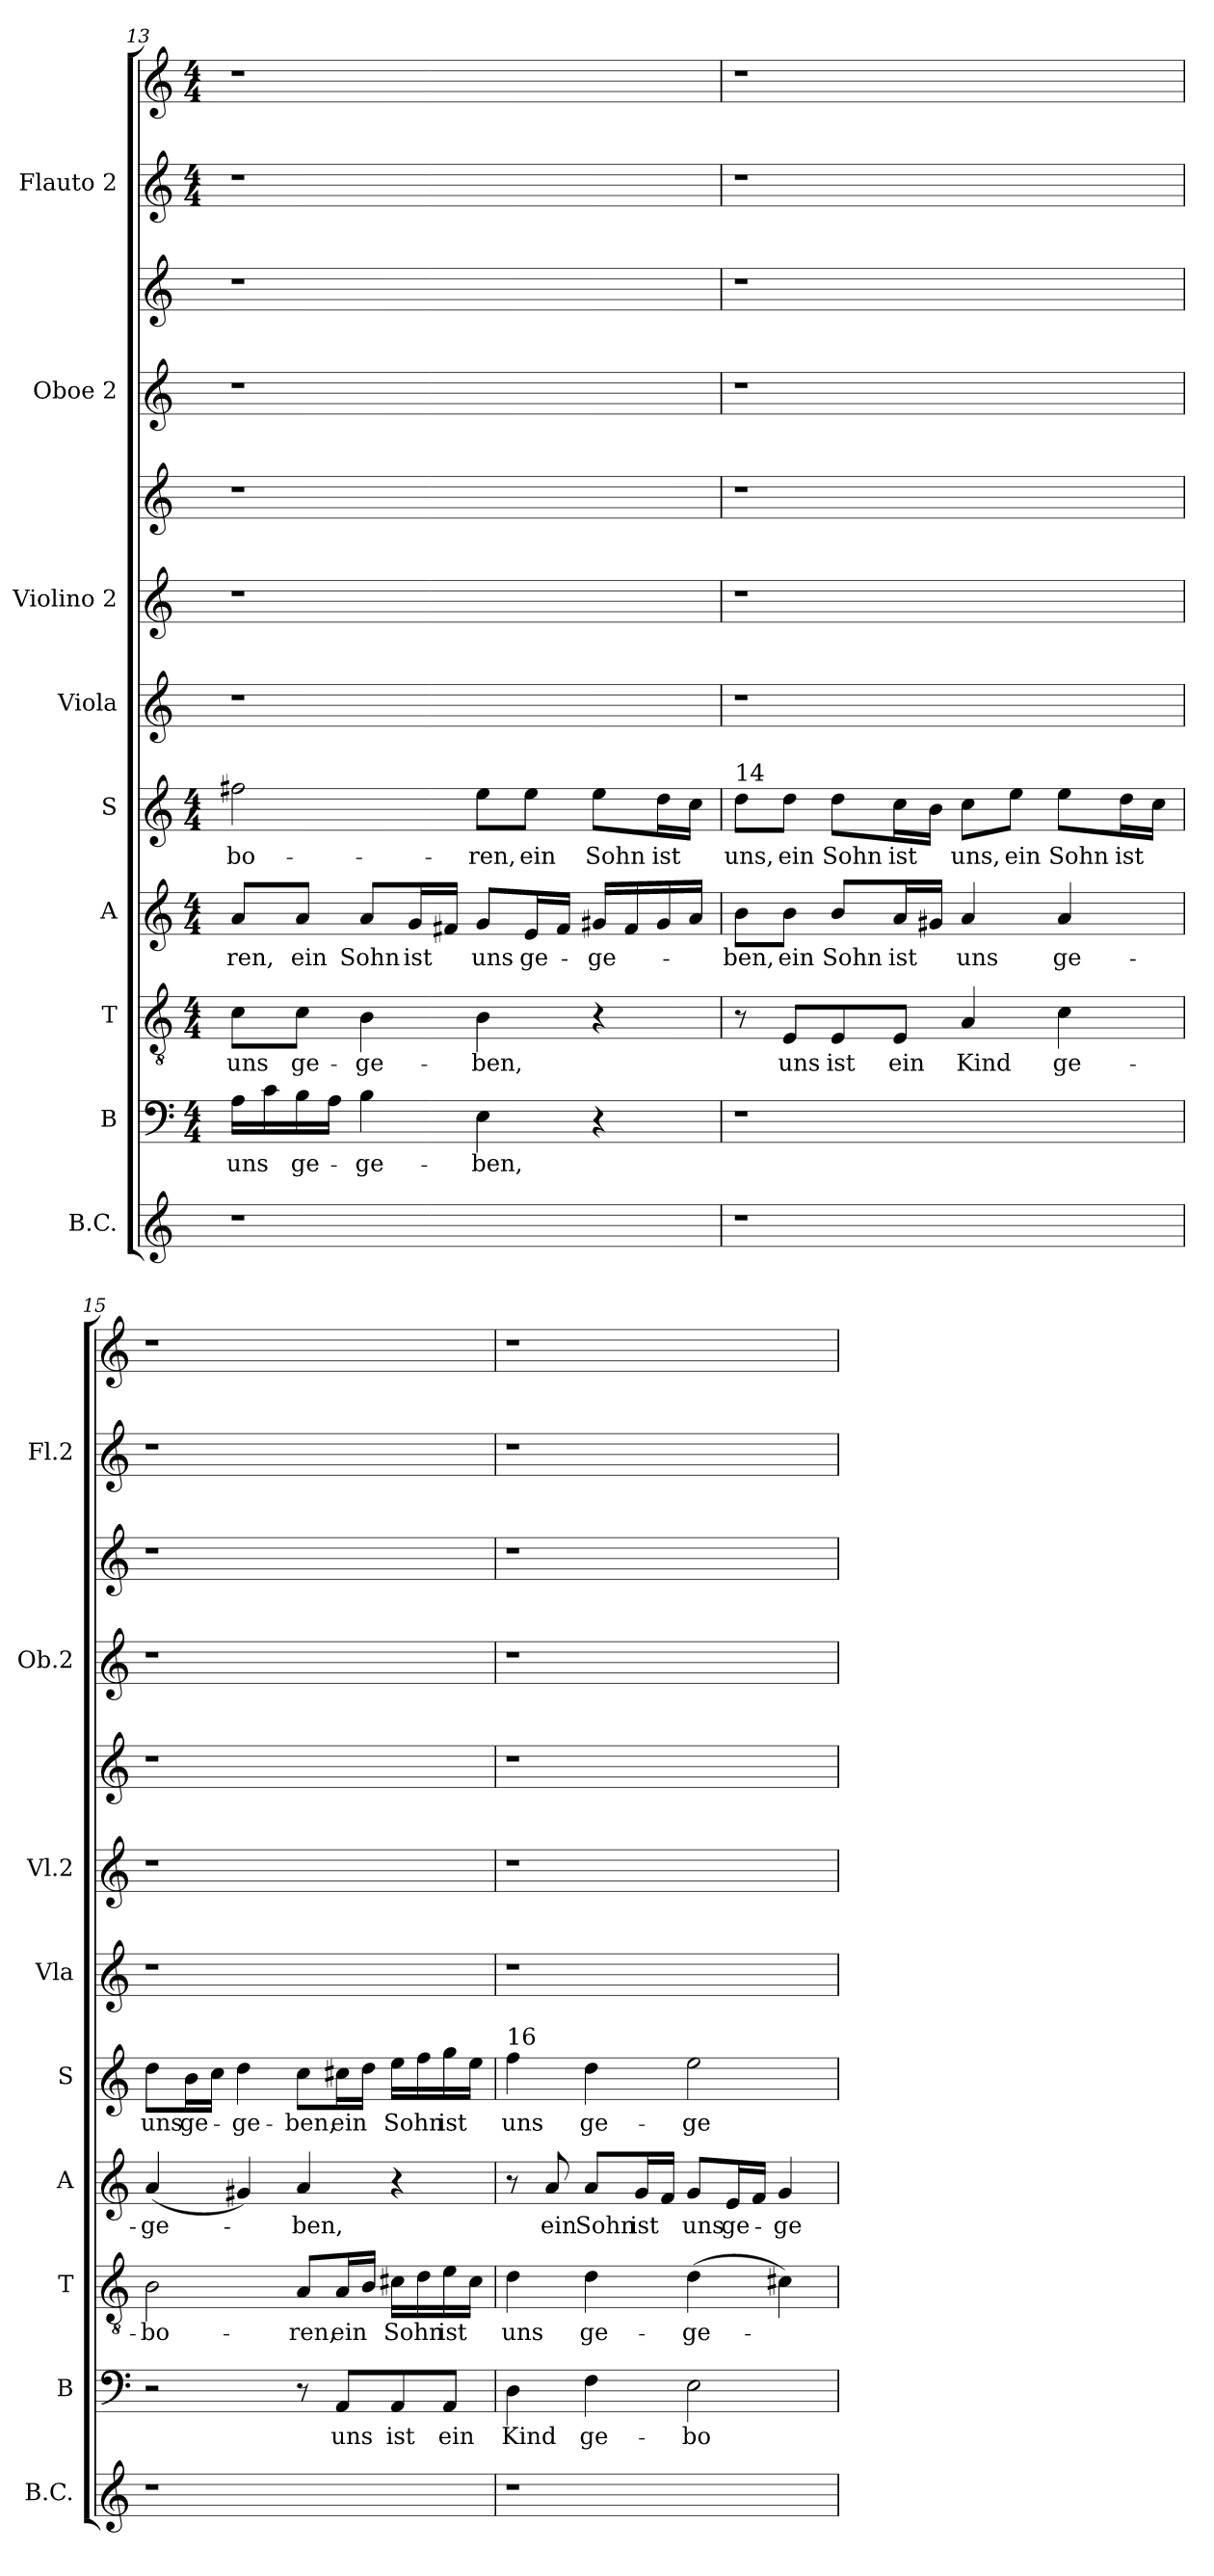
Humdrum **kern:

**kern	**kern	**text	**kern	**text	**kern	**text	**kern	**text	**kern	**kern	**kern	**kern	**kern	**kern	**kern
*part9	*part8	*part8	*part7	*part7	*part6	*part6	*part5	*part5	*part4	*part3	*part3	*part2	*part2	*part1	*part1
*staff12	*staff11	*staff11	*staff10	*staff10	*staff9	*staff9	*staff8	*staff8	*staff7	*staff6	*staff5	*staff4	*staff3	*staff2	*staff1
*I"B.C.	*I"B	*	*I"T	*	*I"A	*	*I"S	*	*I"Viola	*I"Violino 2	*	*I"Oboe 2	*	*I"Flauto 2	*
*I'B.C.	*I'B	*	*I'T	*	*I'A	*	*I'S	*	*I'Vla	*I'Vl.2	*	*I'Ob.2	*	*I'Fl.2	*
!!LO:PB:g=z
*clefG2	*clefF4	*	*clefGv2	*	*clefG2	*	*clefG2	*	*clefG2	*clefG2	*clefG2	*clefG2	*clefG2	*clefG2	*clefG2
*k[]	*k[]	*	*k[]	*	*k[]	*	*k[]	*	*k[]	*k[]	*k[]	*k[]	*k[]	*k[]	*k[]
*	*M4/4	*	*M4/4	*	*M4/4	*	*M4/4	*	*	*	*	*	*	*M4/4	*M4/4
=13	=13	=13	=13	=13	=13	=13	=13	=13	=13	=13	=13	=13	=13	=13	=13
!	!	!LO:LY:b	!	!LO:LY:b	!	!LO:LY:b	!	!LO:LY:b	!	!	!	!	!	!	!
1r	16A\LL	uns	8c\L	uns	8a/L	ren,	2ff#X\	bo-	1r	1r	1r	1r	1r	1r	1r
.	16c\	.	.	.	.	.	.	.	.	.	.	.	.	.	.
!	!	!LO:LY:b	!	!LO:LY:b	!	!LO:LY:b	!	!	!	!	!	!	!	!	!
.	16B\	ge-	8c\J	ge-	8a/J	ein	.	.	.	.	.	.	.	.	.
.	16A\JJ	.	.	.	.	.	.	.	.	.	.	.	.	.	.
!	!	!LO:LY:b	!	!LO:LY:b	!	!LO:LY:b	!	!	!	!	!	!	!	!	!
.	4B\	ge-	4B\	ge-	8a/L	Sohn	.	.	.	.	.	.	.	.	.
!	!	!	!	!	!	!LO:LY:b	!	!	!	!	!	!	!	!	!
.	.	.	.	.	16g/L	ist	.	.	.	.	.	.	.	.	.
.	.	.	.	.	16f#X/JJ	.	.	.	.	.	.	.	.	.	.
!	!	!LO:LY:b	!	!LO:LY:b	!	!LO:LY:b	!	!LO:LY:b	!	!	!	!	!	!	!
.	4E\	ben,	4B\	ben,	8g/L	uns	8ee\L	ren,	.	.	.	.	.	.	.
!	!	!	!	!	!	!LO:LY:b	!	!LO:LY:b	!	!	!	!	!	!	!
.	.	.	.	.	16e/L	ge-	8ee\J	ein	.	.	.	.	.	.	.
.	.	.	.	.	16f#/JJ	.	.	.	.	.	.	.	.	.	.
!	!	!	!	!	!	!LO:LY:b	!	!LO:LY:b	!	!	!	!	!	!	!
.	4r	.	4r	.	16g#X/LL	ge-	8ee\L	Sohn	.	.	.	.	.	.	.
.	.	.	.	.	16f#/	.	.	.	.	.	.	.	.	.	.
!	!	!	!	!	!	!	!	!LO:LY:b	!	!	!	!	!	!	!
.	.	.	.	.	16g#/	.	16dd\L	ist	.	.	.	.	.	.	.
.	.	.	.	.	16a/JJ	.	16cc\JJ	.	.	.	.	.	.	.	.
!!LO:PB:g=z
=14	=14	=14	=14	=14	=14	=14	=14	=14	=14	=14	=14	=14	=14	=14	=14
!	!	!	!	!	!	!	!LO:TX:a:t=14	!	!	!	!	!	!	!	!
!	!	!	!	!	!	!LO:LY:b	!	!LO:LY:b	!	!	!	!	!	!	!
1r	1r	.	8r	.	8b\L	ben,	8dd\L	uns,	1r	1r	1r	1r	1r	1r	1r
!	!	!	!	!LO:LY:b	!	!LO:LY:b	!	!LO:LY:b	!	!	!	!	!	!	!
.	.	.	8E/L	uns	8b\J	ein	8dd\J	ein	.	.	.	.	.	.	.
!	!	!	!	!LO:LY:b	!	!LO:LY:b	!	!LO:LY:b	!	!	!	!	!	!	!
.	.	.	8E/	ist	8b/L	Sohn	8dd\L	Sohn	.	.	.	.	.	.	.
!	!	!	!	!LO:LY:b	!	!LO:LY:b	!	!LO:LY:b	!	!	!	!	!	!	!
.	.	.	8E/J	ein	16a/L	ist	16cc\L	ist	.	.	.	.	.	.	.
.	.	.	.	.	16g#X/JJ	.	16b\JJ	.	.	.	.	.	.	.	.
!	!	!	!	!LO:LY:b	!	!LO:LY:b	!	!LO:LY:b	!	!	!	!	!	!	!
.	.	.	4A/	Kind	4a/	uns	8cc\L	uns,	.	.	.	.	.	.	.
!	!	!	!	!	!	!	!	!LO:LY:b	!	!	!	!	!	!	!
.	.	.	.	.	.	.	8ee\J	ein	.	.	.	.	.	.	.
!	!	!	!	!LO:LY:b	!	!LO:LY:b	!	!LO:LY:b	!	!	!	!	!	!	!
.	.	.	4c\	ge-	4a/	ge-	8ee\L	Sohn	.	.	.	.	.	.	.
!	!	!	!	!	!	!	!	!LO:LY:b	!	!	!	!	!	!	!
.	.	.	.	.	.	.	16dd\L	ist	.	.	.	.	.	.	.
.	.	.	.	.	.	.	16cc\JJ	.	.	.	.	.	.	.	.
=15	=15	=15	=15	=15	=15	=15	=15	=15	=15	=15	=15	=15	=15	=15	=15
!	!	!	!	!LO:LY:b	!	!LO:LY:b	!	!LO:LY:b	!	!	!	!	!	!	!
1r	2r	.	2B\	bo-	(4a/	ge-	8dd\L	uns	1r	1r	1r	1r	1r	1r	1r
!	!	!	!	!	!	!	!	!LO:LY:b	!	!	!	!	!	!	!
.	.	.	.	.	.	.	16b\L	ge-	.	.	.	.	.	.	.
.	.	.	.	.	.	.	16cc\JJ	.	.	.	.	.	.	.	.
!	!	!	!	!	!	!	!	!LO:LY:b	!	!	!	!	!	!	!
.	.	.	.	.	4g#X/)	.	4dd\	ge-	.	.	.	.	.	.	.
!	!	!	!	!LO:LY:b	!	!LO:LY:b	!	!LO:LY:b	!	!	!	!	!	!	!
.	8r	.	8A/L	ren,	4a/	ben,	8cc\L	ben,	.	.	.	.	.	.	.
!	!	!LO:LY:b	!	!LO:LY:b	!	!	!	!LO:LY:b	!	!	!	!	!	!	!
.	8AA/L	uns	16A/L	ein	.	.	16cc#X\L	ein	.	.	.	.	.	.	.
.	.	.	16B/JJ	.	.	.	16dd\JJ	.	.	.	.	.	.	.	.
!	!	!LO:LY:b	!	!LO:LY:b	!	!	!	!LO:LY:b	!	!	!	!	!	!	!
.	8AA/	ist	16c#X\LL	Sohn	4r	.	16ee\LL	Sohn	.	.	.	.	.	.	.
.	.	.	16d\	.	.	.	16ff\	.	.	.	.	.	.	.	.
!	!	!LO:LY:b	!	!LO:LY:b	!	!	!	!LO:LY:b	!	!	!	!	!	!	!
.	8AA/J	ein	16e\	ist	.	.	16gg\	ist	.	.	.	.	.	.	.
.	.	.	16c#\JJ	.	.	.	16ee\JJ	.	.	.	.	.	.	.	.
!!LO:PB:g=z
=16	=16	=16	=16	=16	=16	=16	=16	=16	=16	=16	=16	=16	=16	=16	=16
!	!	!	!	!	!	!	!LO:TX:a:t=16	!	!	!	!	!	!	!	!
!	!	!LO:LY:b	!	!LO:LY:b	!	!	!	!LO:LY:b	!	!	!	!	!	!	!
1r	4D\	Kind	4d\	uns	8r	.	4ff\	uns	1r	1r	1r	1r	1r	1r	1r
!	!	!	!	!	!	!LO:LY:b	!	!	!	!	!	!	!	!	!
.	.	.	.	.	8a/	ein	.	.	.	.	.	.	.	.	.
!	!	!LO:LY:b	!	!LO:LY:b	!	!LO:LY:b	!	!LO:LY:b	!	!	!	!	!	!	!
.	4F\	ge-	4d\	ge-	8a/L	Sohn	4dd\	ge-	.	.	.	.	.	.	.
!	!	!	!	!	!	!LO:LY:b	!	!	!	!	!	!	!	!	!
.	.	.	.	.	16g/L	ist	.	.	.	.	.	.	.	.	.
.	.	.	.	.	16f/JJ	.	.	.	.	.	.	.	.	.	.
!	!	!LO:LY:b	!	!LO:LY:b	!	!LO:LY:b	!	!LO:LY:b	!	!	!	!	!	!	!
.	2E\	bo-	(4d\	ge-	8g/L	uns	2ee\	ge-	.	.	.	.	.	.	.
!	!	!	!	!	!	!LO:LY:b	!	!	!	!	!	!	!	!	!
.	.	.	.	.	16e/L	ge-	.	.	.	.	.	.	.	.	.
.	.	.	.	.	16f/JJ	.	.	.	.	.	.	.	.	.	.
!	!	!	!	!	!	!LO:LY:b	!	!	!	!	!	!	!	!	!
.	.	.	4c#X\)	.	4g/	ge-	.	.	.	.	.	.	.	.	.
=	=	=	=	=	=	=	=	=	=	=	=	=	=	=	=
*-	*-	*-	*-	*-	*-	*-	*-	*-	*-	*-	*-	*-	*-	*-	*-
